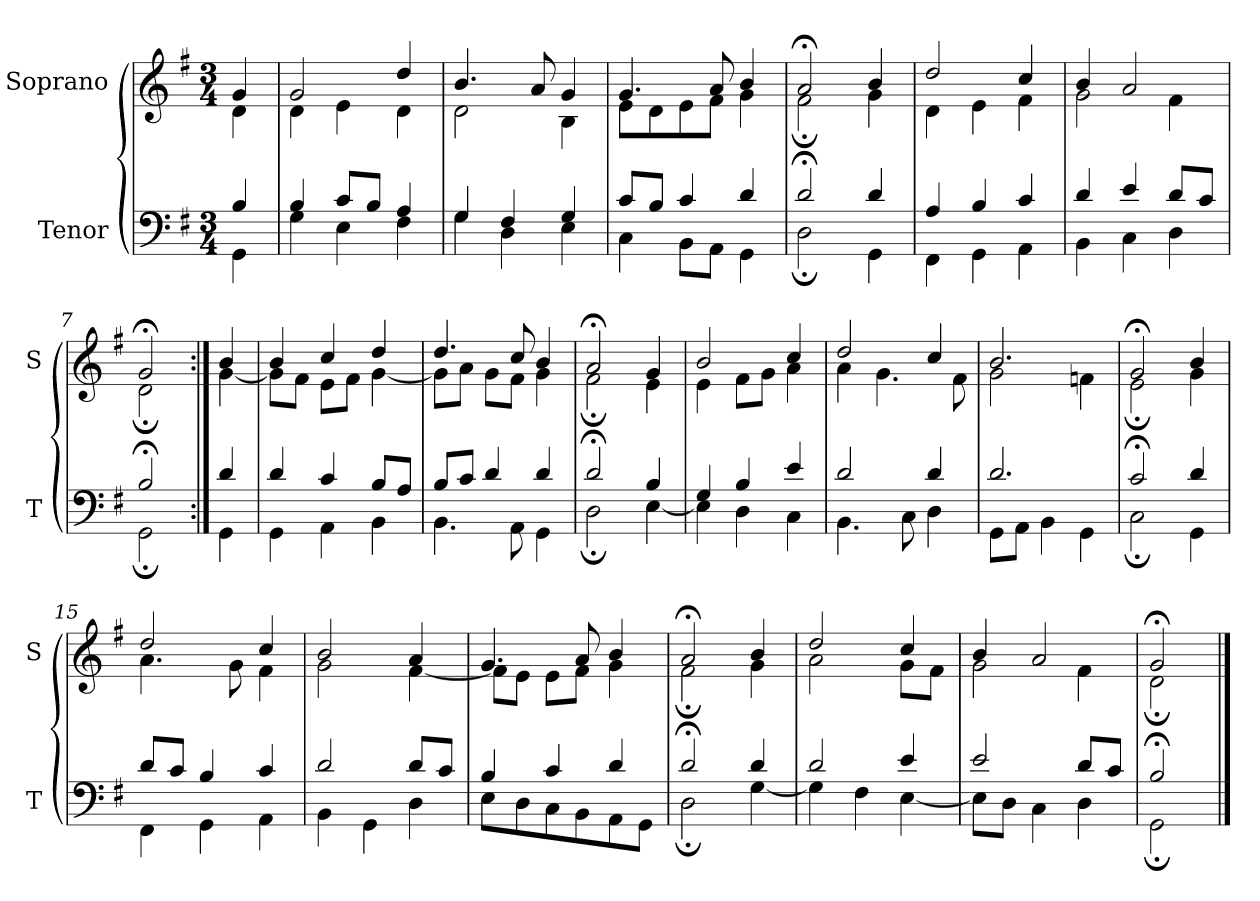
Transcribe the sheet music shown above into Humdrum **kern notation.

**kern	**kern
*part2	*part1
*staff2	*staff1
*I"Tenor	*I"Soprano
*I'T	*I'S
*clefF4	*clefG2
*k[f#]	*k[f#]
*G:	*G:
*M3/4	*M3/4
*MM100	*MM100
=	=
*^	*^
4B	4GG	4g	4d
=1	=1	=1	=1
4B	4G	2g	4d
8cL	4E	.	4e
8BJ	.	.	.
4A	4F#	4dd	4d
=2	=2	=2	=2
4G	4G	4.b	2d
4F#	4D	.	.
.	.	8a	.
4G	4E	4g	4B
=3	=3	=3	=3
8cL	4C	4.g	8eL
8BJ	.	.	8d
4c	8BBL	.	8e
.	8AAJ	8a	8f#J
4d	4GG	4b	4g
=4	=4	=4	=4
2d;<	2D;<	2a;<	2f#;<
4d	4GG	4b	4g
=5	=5	=5	=5
4A	4FF#	2dd	4d
4B	4GG	.	4e
4c	4AA	4cc	4f#
=6	=6	=6	=6
4d	4BB	4b	2g
4e	4C	2a	.
8dL	4D	.	4f#
8cJ	.	.	.
=7	=7	=7	=7
2B;<	2GG;<	2g;<	2d;<
=:|!	=:|!	=:|!	=:|!
4d	4GG	4b	[4g
=8	=8	=8	=8
4d	4GG	4b	8gL]
.	.	.	8f#J
4c	4AA	4cc	8eL
.	.	.	8f#J
8BL	4BB	4dd	[4g
8AJ	.	.	.
=9	=9	=9	=9
8BL	4.BB	4.dd	8gL]
8cJ	.	.	8aJ
4d	.	.	8gL
.	8AA	8cc	8f#J
4d	4GG	4b	4g
=10	=10	=10	=10
2d;<	2D;<	2a;<	2f#;<
4B	[4E	4g	4e
=11	=11	=11	=11
4G	4E]	2b	4e
4B	4D	.	8f#L
.	.	.	8gJ
4e	4C	4cc	4a
=12	=12	=12	=12
2d	4.BB	2dd	4a
.	.	.	4.g
.	8C	.	.
4d	4D	4cc	.
.	.	.	8f#
=13	=13	=13	=13
2.d	8GGL	2.b	2g
.	8AAJ	.	.
.	4BB	.	.
.	4GG	.	4fn
=14	=14	=14	=14
2c;<	2C;<	2g;<	2e;<
4d	4GG	4b	4g
=15	=15	=15	=15
8dL	4FF#	2dd	4.a
8cJ	.	.	.
4B	4GG	.	.
.	.	.	8g
4c	4AA	4cc	4f#
=16	=16	=16	=16
2d	4BB	2b	2g
.	4GG	.	.
8dL	4D	4a	[4f#
8cJ	.	.	.
=17	=17	=17	=17
4B	8EL	4.g	8f#L]
.	8D	.	8eJ
4c	8C	.	8eL
.	8BB	8a	8f#J
4d	8AA	4b	4g
.	8GGJ	.	.
=18	=18	=18	=18
2d;<	2D;<	2a;<	2f#;<
4d	[4G	4b	4g
=19	=19	=19	=19
2d	4G]	2dd	2a
.	4F#	.	.
4e	[4E	4cc	8gL
.	.	.	8f#J
=20	=20	=20	=20
2e	8EL]	4b	2g
.	8DJ	.	.
.	4C	2a	.
8dL	4D	.	4f#
8cJ	.	.	.
=21	=21	=21	=21
2B;<	2GG;<	2g;<	2d;<
*v	*v	*	*
*	*v	*v
==	==
*-	*-
